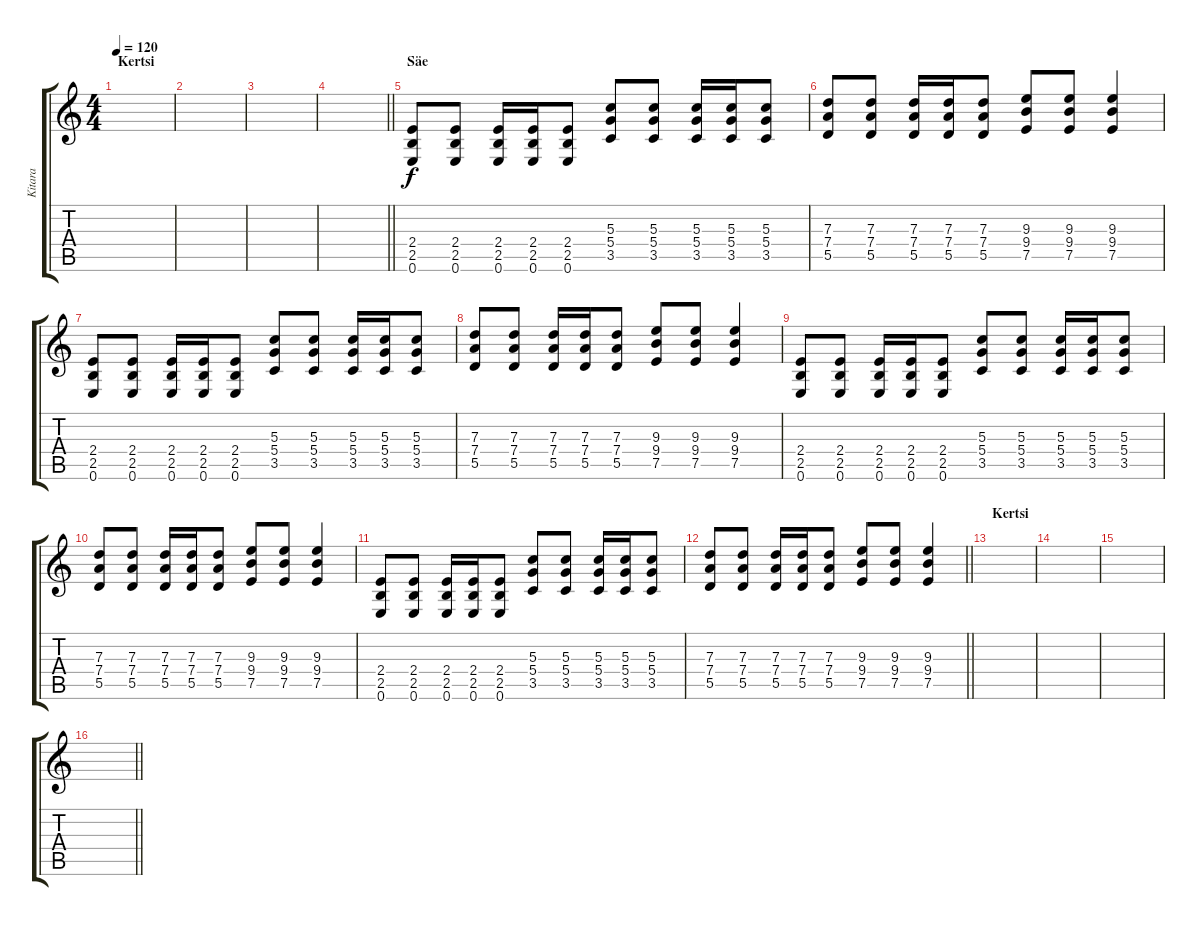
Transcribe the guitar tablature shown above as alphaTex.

\track ("Kitara" "Kitara") {instrument overdrivenguitar}
\staff {score tabs}
\tuning (E4 B3 G3 D3 A2 E2) {hide}
\ts (4 4)
\section ("" "Kertsi")
\tempo 120
\clef g2
\ks c
|
|
|
\barLineRight lightlight
|
\section ("" "Säe")
(2.4 2.5 0.6).8 (2.4 2.5 0.6).8 (2.4 2.5 0.6).16 (2.4 2.5 0.6).16 (2.4 2.5 0.6).8 (5.3 5.4 3.5).8 (5.3 5.4 3.5).8 (5.3 5.4 3.5).16 (5.3 5.4 3.5).16 (5.3 5.4 3.5).8 |
(7.3 7.4 5.5).8 (7.3 7.4 5.5).8 (7.3 7.4 5.5).16 (7.3 7.4 5.5).16 (7.3 7.4 5.5).8 (9.3 9.4 7.5).8 (9.3 9.4 7.5).8 (9.3 9.4 7.5).4 |
(2.4 2.5 0.6).8 (2.4 2.5 0.6).8 (2.4 2.5 0.6).16 (2.4 2.5 0.6).16 (2.4 2.5 0.6).8 (5.3 5.4 3.5).8 (5.3 5.4 3.5).8 (5.3 5.4 3.5).16 (5.3 5.4 3.5).16 (5.3 5.4 3.5).8 |
(7.3 7.4 5.5).8 (7.3 7.4 5.5).8 (7.3 7.4 5.5).16 (7.3 7.4 5.5).16 (7.3 7.4 5.5).8 (9.3 9.4 7.5).8 (9.3 9.4 7.5).8 (9.3 9.4 7.5).4 |
(2.4 2.5 0.6).8 (2.4 2.5 0.6).8 (2.4 2.5 0.6).16 (2.4 2.5 0.6).16 (2.4 2.5 0.6).8 (5.3 5.4 3.5).8 (5.3 5.4 3.5).8 (5.3 5.4 3.5).16 (5.3 5.4 3.5).16 (5.3 5.4 3.5).8 |
(7.3 7.4 5.5).8 (7.3 7.4 5.5).8 (7.3 7.4 5.5).16 (7.3 7.4 5.5).16 (7.3 7.4 5.5).8 (9.3 9.4 7.5).8 (9.3 9.4 7.5).8 (9.3 9.4 7.5).4 |
(2.4 2.5 0.6).8 (2.4 2.5 0.6).8 (2.4 2.5 0.6).16 (2.4 2.5 0.6).16 (2.4 2.5 0.6).8 (5.3 5.4 3.5).8 (5.3 5.4 3.5).8 (5.3 5.4 3.5).16 (5.3 5.4 3.5).16 (5.3 5.4 3.5).8 |
\barLineRight lightlight
(7.3 7.4 5.5).8 (7.3 7.4 5.5).8 (7.3 7.4 5.5).16 (7.3 7.4 5.5).16 (7.3 7.4 5.5).8 (9.3 9.4 7.5).8 (9.3 9.4 7.5).8 (9.3 9.4 7.5).4 |
\section ("" "Kertsi")
|
|
|
\barLineRight lightlight
